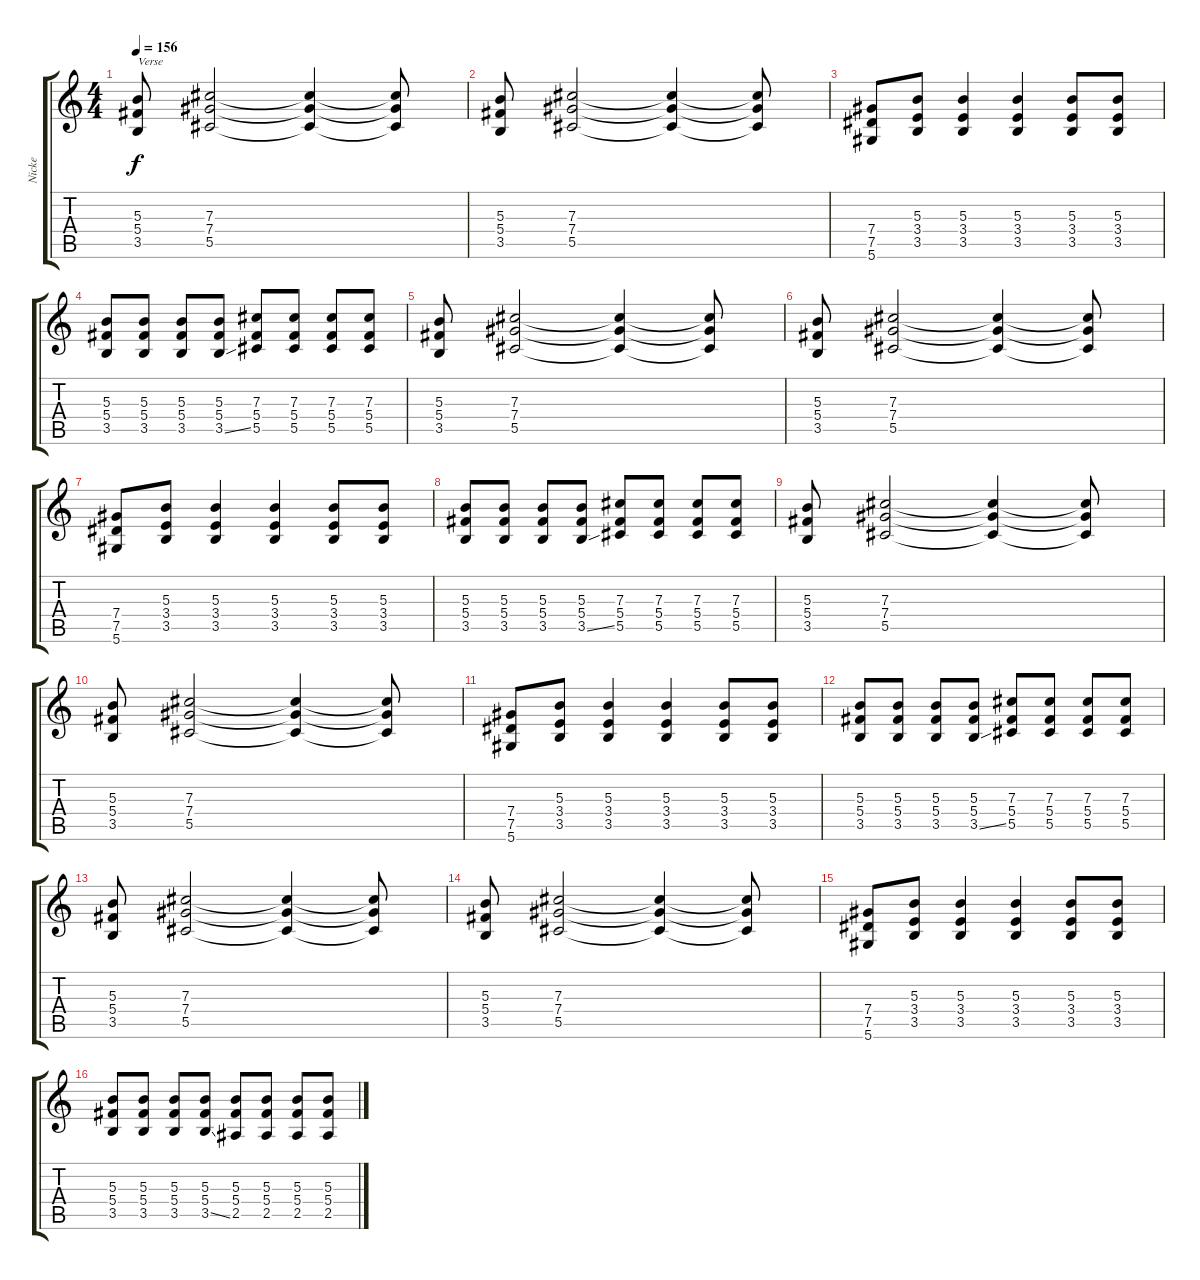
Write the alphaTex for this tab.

\track ("Nicke" "Nicke") {instrument distortionguitar}
\staff {score tabs}
\tuning (Eb4 Bb3 Gb3 Db3 Ab2 Eb2) {hide}
\ts (4 4)
\tempo 156
\clef g2
\ks c
(5.3 5.4 3.5).8{txt "Verse" dy f} (7.3 7.4 5.5).2 (7.3{t} 7.4{t} 5.5{t}).4 (7.3{t} 7.4{t} 5.5{t}).8 |
(5.3 5.4 3.5).8 (7.3 7.4 5.5).2 (7.3{t} 7.4{t} 5.5{t}).4 (7.3{t} 7.4{t} 5.5{t}).8 |
(7.4 7.5 5.6).8 (5.3 3.4 3.5).8 (5.3 3.4 3.5).4 (5.3 3.4 3.5).4 (5.3 3.4 3.5).8 (5.3 3.4 3.5).8 |
(5.3 5.4 3.5).8 (5.3 5.4 3.5).8 (5.3 5.4 3.5).8 (5.3 5.4 3.5{ss}).8 (7.3 5.4 5.5).8 (7.3 5.4 5.5).8 (7.3 5.4 5.5).8 (7.3 5.4 5.5).8 |
(5.3 5.4 3.5).8 (7.3 7.4 5.5).2 (7.3{t} 7.4{t} 5.5{t}).4 (7.3{t} 7.4{t} 5.5{t}).8 |
(5.3 5.4 3.5).8 (7.3 7.4 5.5).2 (7.3{t} 7.4{t} 5.5{t}).4 (7.3{t} 7.4{t} 5.5{t}).8 |
(7.4 7.5 5.6).8 (5.3 3.4 3.5).8 (5.3 3.4 3.5).4 (5.3 3.4 3.5).4 (5.3 3.4 3.5).8 (5.3 3.4 3.5).8 |
(5.3 5.4 3.5).8 (5.3 5.4 3.5).8 (5.3 5.4 3.5).8 (5.3 5.4 3.5{ss}).8 (7.3 5.4 5.5).8 (7.3 5.4 5.5).8 (7.3 5.4 5.5).8 (7.3 5.4 5.5).8 |
(5.3 5.4 3.5).8 (7.3 7.4 5.5).2 (7.3{t} 7.4{t} 5.5{t}).4 (7.3{t} 7.4{t} 5.5{t}).8 |
(5.3 5.4 3.5).8 (7.3 7.4 5.5).2 (7.3{t} 7.4{t} 5.5{t}).4 (7.3{t} 7.4{t} 5.5{t}).8 |
(7.4 7.5 5.6).8 (5.3 3.4 3.5).8 (5.3 3.4 3.5).4 (5.3 3.4 3.5).4 (5.3 3.4 3.5).8 (5.3 3.4 3.5).8 |
(5.3 5.4 3.5).8 (5.3 5.4 3.5).8 (5.3 5.4 3.5).8 (5.3 5.4 3.5{ss}).8 (7.3 5.4 5.5).8 (7.3 5.4 5.5).8 (7.3 5.4 5.5).8 (7.3 5.4 5.5).8 |
(5.3 5.4 3.5).8 (7.3 7.4 5.5).2 (7.3{t} 7.4{t} 5.5{t}).4 (7.3{t} 7.4{t} 5.5{t}).8 |
(5.3 5.4 3.5).8 (7.3 7.4 5.5).2 (7.3{t} 7.4{t} 5.5{t}).4 (7.3{t} 7.4{t} 5.5{t}).8 |
(7.4 7.5 5.6).8 (5.3 3.4 3.5).8 (5.3 3.4 3.5).4 (5.3 3.4 3.5).4 (5.3 3.4 3.5).8 (5.3 3.4 3.5).8 |
(5.3 5.4 3.5).8 (5.3 5.4 3.5).8 (5.3 5.4 3.5).8 (5.3 5.4 3.5{ss}).8 (5.3 5.4 2.5).8 (5.3 5.4 2.5).8 (5.3 5.4 2.5).8 (5.3 5.4 2.5).8
